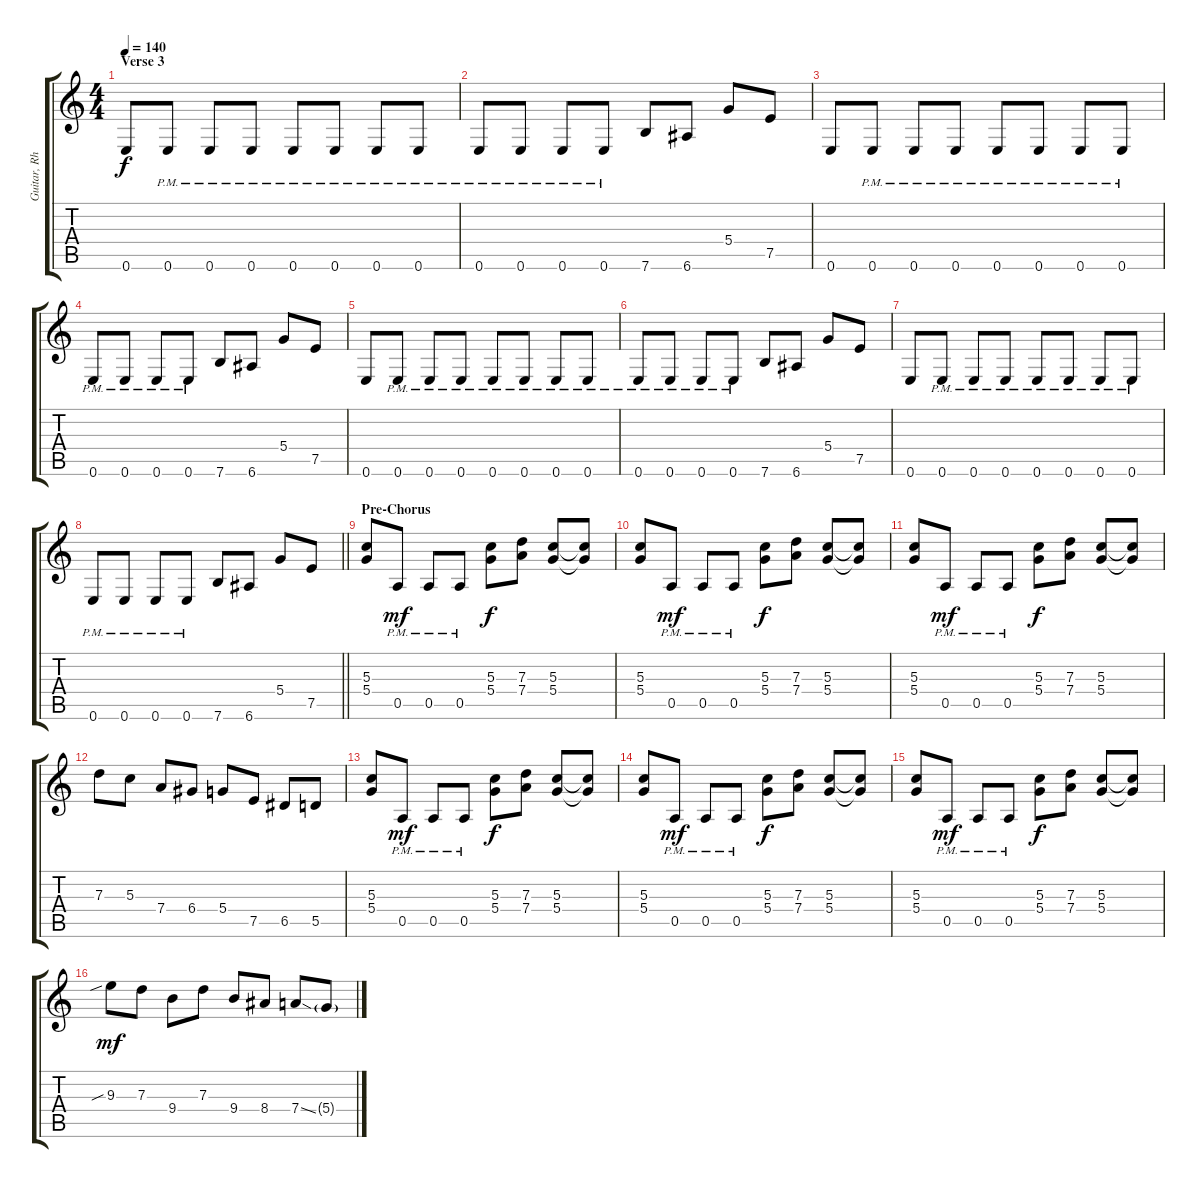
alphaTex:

\track ("Guitar, Rhythm" "Guitar, Rh") {instrument overdrivenguitar}
\staff {score tabs}
\tuning (E4 B3 G3 D3 A2 E2) {hide}
\ts (4 4)
\section ("" "Verse 3")
\tempo 140
\clef g2
\ks c
0.6.8{dy f} 0.6{pm}.8 0.6{pm}.8 0.6{pm}.8 0.6{pm}.8 0.6{pm}.8 0.6{pm}.8 0.6{pm}.8 |
0.6{pm}.8 0.6{pm}.8 0.6{pm}.8 0.6{pm}.8 7.6.8 6.6.8 5.4.8 7.5.8 |
0.6.8 0.6{pm}.8 0.6{pm}.8 0.6{pm}.8 0.6{pm}.8 0.6{pm}.8 0.6{pm}.8 0.6{pm}.8 |
0.6{pm}.8 0.6{pm}.8 0.6{pm}.8 0.6{pm}.8 7.6.8 6.6.8 5.4.8 7.5.8 |
0.6.8 0.6{pm}.8 0.6{pm}.8 0.6{pm}.8 0.6{pm}.8 0.6{pm}.8 0.6{pm}.8 0.6{pm}.8 |
0.6{pm}.8 0.6{pm}.8 0.6{pm}.8 0.6{pm}.8 7.6.8 6.6.8 5.4.8 7.5.8 |
0.6.8 0.6{pm}.8 0.6{pm}.8 0.6{pm}.8 0.6{pm}.8 0.6{pm}.8 0.6{pm}.8 0.6{pm}.8 |
\barLineRight lightlight
0.6{pm}.8 0.6{pm}.8 0.6{pm}.8 0.6{pm}.8 7.6.8 6.6.8 5.4.8 7.5.8 |
\section ("" "Pre-Chorus")
(5.3 5.4).8 0.5{pm}.8{dy mf} 0.5{pm}.8 0.5{pm}.8 (5.3 5.4).8{dy f} (7.3 7.4).8 (5.3 5.4).8 (5.3{t} 5.4{t}).8 |
(5.3 5.4).8 0.5{pm}.8{dy mf} 0.5{pm}.8 0.5{pm}.8 (5.3 5.4).8{dy f} (7.3 7.4).8 (5.3 5.4).8 (5.3{t} 5.4{t}).8 |
(5.3 5.4).8 0.5{pm}.8{dy mf} 0.5{pm}.8 0.5{pm}.8 (5.3 5.4).8{dy f} (7.3 7.4).8 (5.3 5.4).8 (5.3{t} 5.4{t}).8 |
7.3.8 5.3.8 7.4.8 6.4.8 5.4.8 7.5.8 6.5.8 5.5.8 |
(5.3 5.4).8 0.5{pm}.8{dy mf} 0.5{pm}.8 0.5{pm}.8 (5.3 5.4).8{dy f} (7.3 7.4).8 (5.3 5.4).8 (5.3{t} 5.4{t}).8 |
(5.3 5.4).8 0.5{pm}.8{dy mf} 0.5{pm}.8 0.5{pm}.8 (5.3 5.4).8{dy f} (7.3 7.4).8 (5.3 5.4).8 (5.3{t} 5.4{t}).8 |
(5.3 5.4).8 0.5{pm}.8{dy mf} 0.5{pm}.8 0.5{pm}.8 (5.3 5.4).8{dy f} (7.3 7.4).8 (5.3 5.4).8 (5.3{t} 5.4{t}).8 |
9.3{sib}.8{dy mf} 7.3.8 9.4.8 7.3.8 9.4.8 8.4.8 7.4{ss}.8 5.4{g}.8
